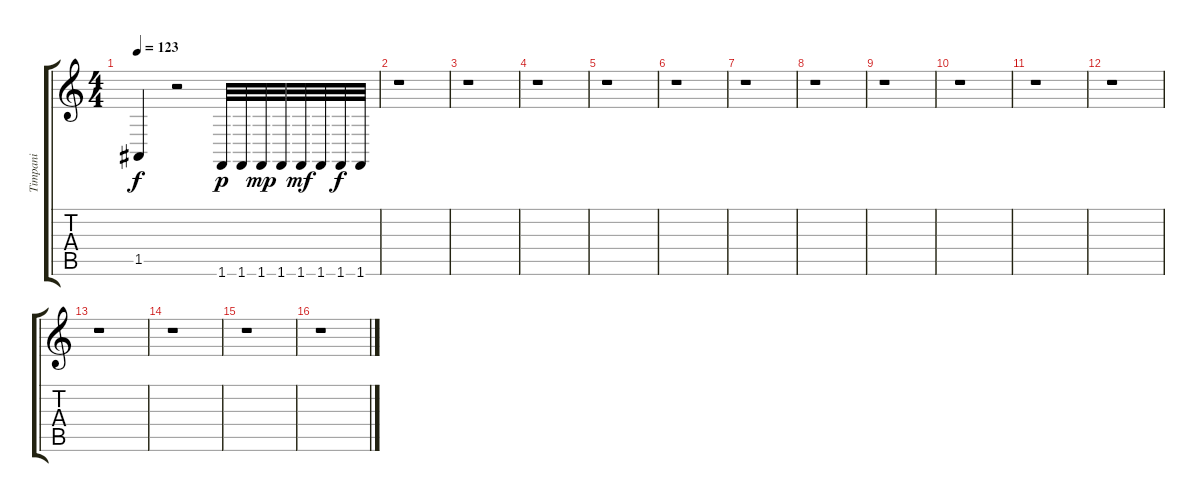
\track ("Timpani" "Timpani") {instrument timpani}
\staff {score tabs}
\tuning (E4 B3 G3 D3 A2 E2) {hide}
\ts (4 4)
\tempo 123
\clef g2
\ks c
1.5.4{dy f} r.2 1.6.32{dy p} 1.6.32 1.6.32{dy mp} 1.6.32 1.6.32{dy mf} 1.6.32 1.6.32{dy f} 1.6.32 |
r.1 |
r.1 |
r.1 |
r.1 |
r.1 |
r.1 |
r.1 |
r.1 |
r.1 |
r.1 |
r.1 |
r.1 |
r.1 |
r.1 |
r.1
